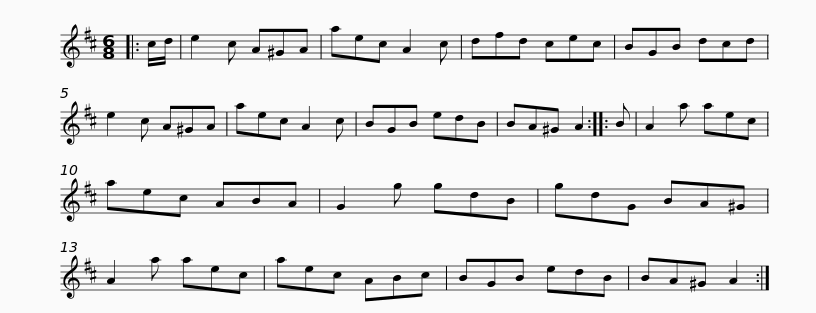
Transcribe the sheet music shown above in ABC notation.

X:1
L:1/8
M:6/8
I:linebreak $
K:D
V:1 treble
V:1
|: c/d/ | e2 c A^GA | aec A2 c | dfd cec | BGB dcd | %5
 e2 c A^GA | aec A2 c | BGB edB |$ BA^G A2 :: B | %10
 A2 a aec | aec ABA | G2 g gdB | gdG BA^G | A2 a aec | %15
 aec ABc |$ BGB edB | BA^G A2 :| %18
